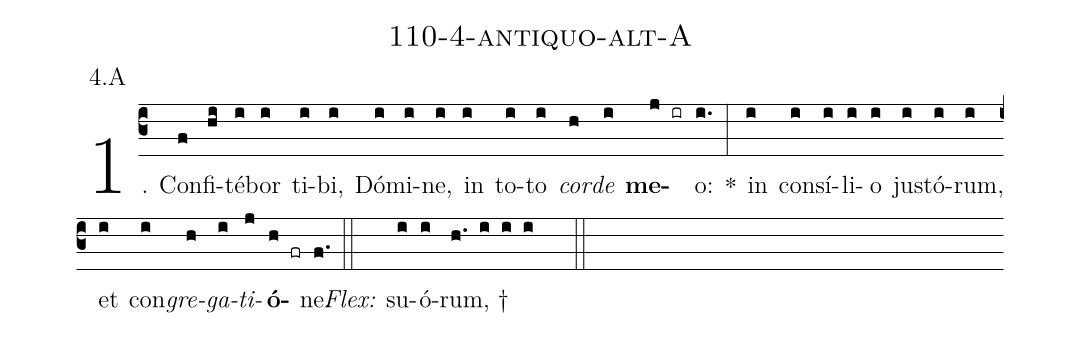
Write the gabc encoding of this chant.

name: 110-4-antiquo-alt-A;
annotation: 4.A;
%%
(c3)1. Con(f)fi(hi)té(i)bor(i) ti(i)bi,(i) Dó(i)mi(i)ne,(i) in(i) to(i)to(i) <i>cor</i>(h)<i>de</i>(i) <b>me</b>(j ir)o:(i.) *(:) in(i) con(i)sí(i)li(i)o(i) jus(i)tó(i)rum,(i) et(i) con(i)<i>gre</i>(h)<i>ga</i>(i)<i>ti</i>(j)<b>ó</b>(h fr)ne.(f.) (::)
<i>Flex:</i>()  su(i)ó(i)rum, †(h. i i i  ::)
